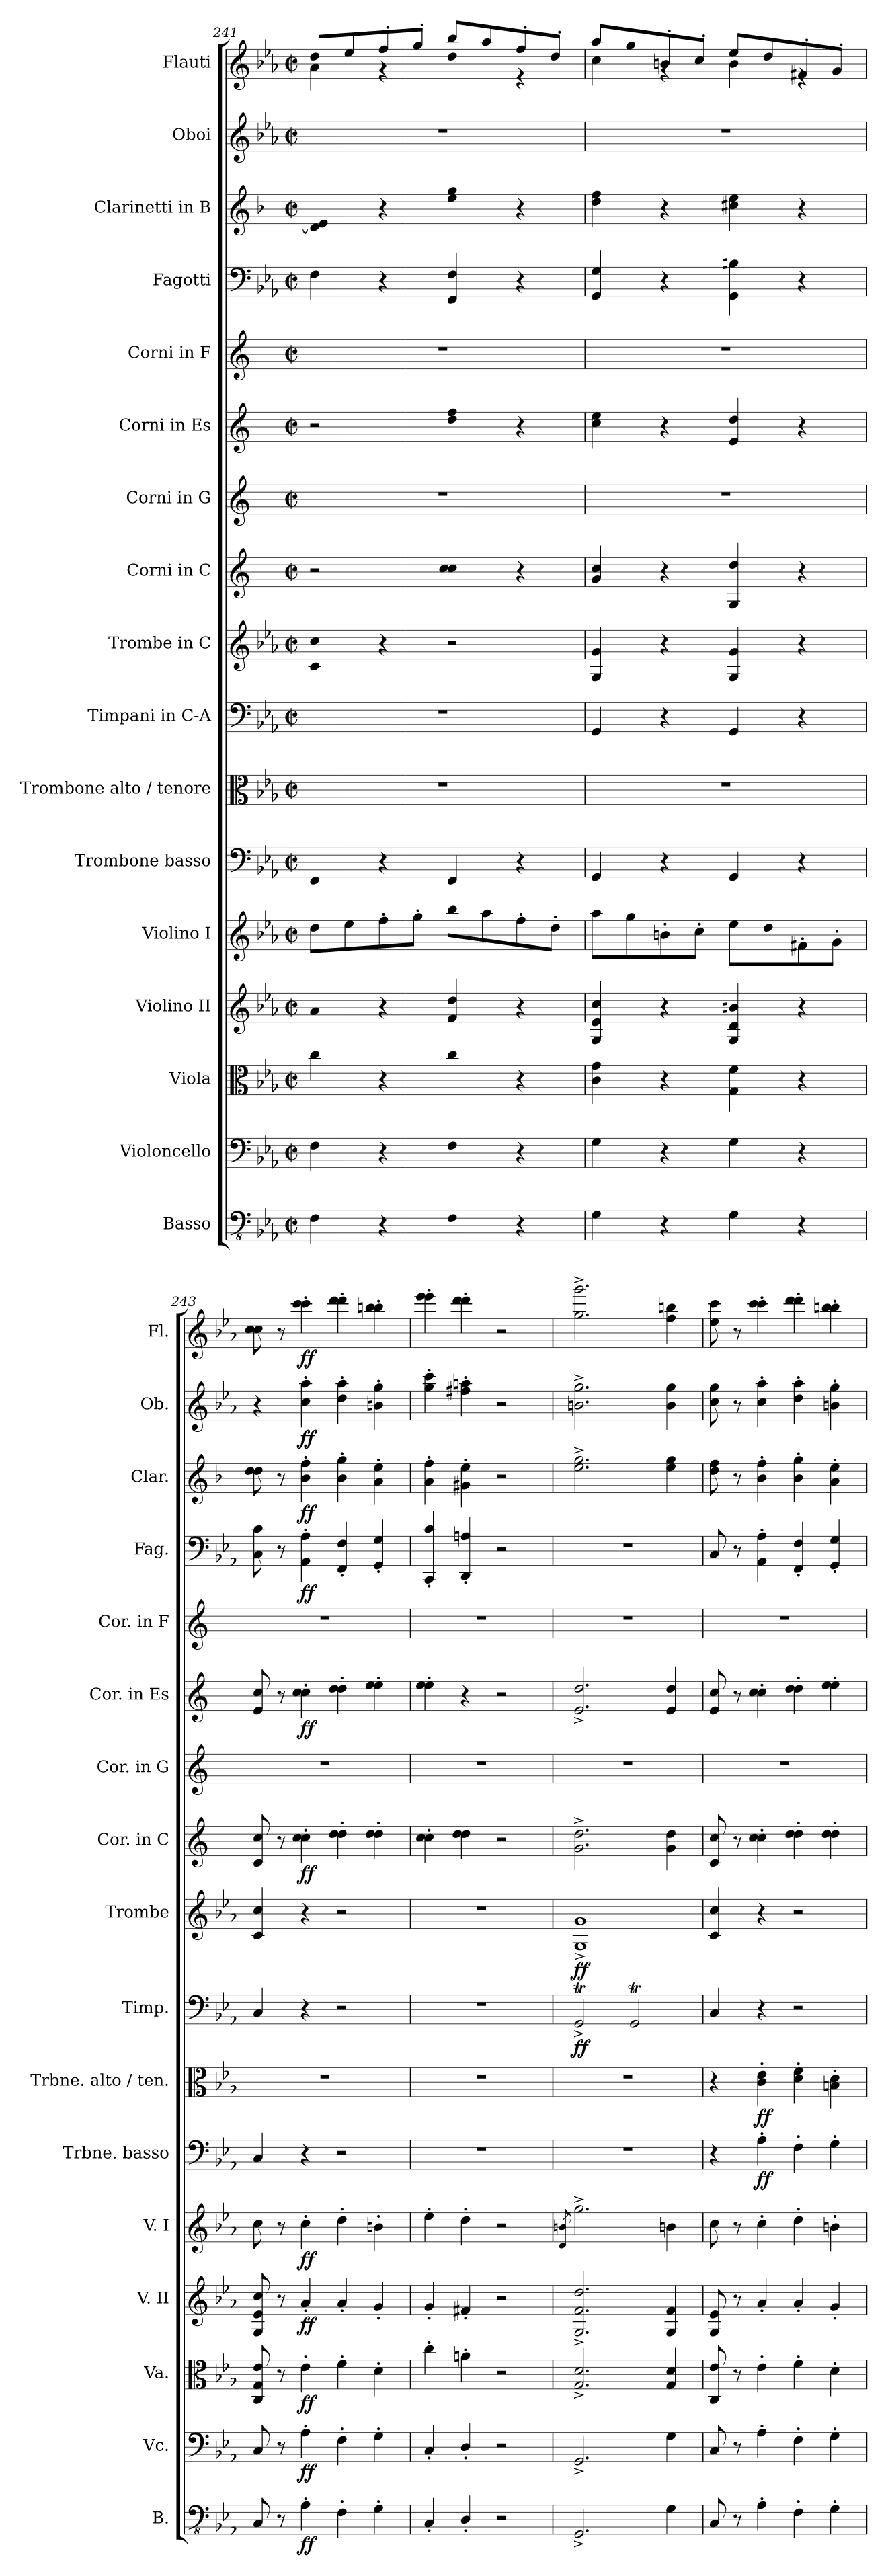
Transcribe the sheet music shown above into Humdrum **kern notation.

**kern	**dynam	**kern	**dynam	**kern	**dynam	**kern	**dynam	**kern	**dynam	**kern	**dynam	**kern	**dynam	**kern	**dynam	**kern	**dynam	**kern	**dynam	**kern	**kern	**dynam	**kern	**kern	**dynam	**kern	**dynam	**kern	**dynam	**kern	**dynam
*part17	*part17	*part16	*part16	*part15	*part15	*part14	*part14	*part13	*part13	*part12	*part12	*part11	*part11	*part10	*part10	*part9	*part9	*part8	*part8	*part7	*part6	*part6	*part5	*part4	*part4	*part3	*part3	*part2	*part2	*part1	*part1
*staff17	*staff17	*staff16	*staff16	*staff15	*staff15	*staff14	*staff14	*staff13	*staff13	*staff12	*staff12	*staff11	*staff11	*staff10	*staff10	*staff9	*staff9	*staff8	*staff8	*staff7	*staff6	*staff6	*staff5	*staff4	*staff4	*staff3	*staff3	*staff2	*staff2	*staff1	*staff1
*I"Basso	*	*I"Violoncello	*	*I"Viola	*	*I"Violino II	*	*I"Violino I	*	*I"Trombone basso	*	*I"Trombone alto / tenore	*	*I"Timpani in C-A	*	*I"Trombe in C	*	*I"Corni in C	*	*I"Corni in G	*I"Corni in Es	*	*I"Corni in F	*I"Fagotti	*	*I"Clarinetti in B	*	*I"Oboi	*	*I"Flauti	*
*I'B.	*	*I'Vc.	*	*I'Va.	*	*I'V. II	*	*I'V. I	*	*I'Trbne. basso	*	*I'Trbne. alto / ten.	*	*I'Timp.	*	*I'Trombe	*	*I'Cor. in C	*	*I'Cor. in G	*I'Cor. in Es	*	*I'Cor. in F	*I'Fag.	*	*I'Clar.	*	*I'Ob.	*	*I'Fl.	*
*clefFv4	*	*clefF4	*	*clefC3	*	*clefG2	*	*clefG2	*	*clefF4	*	*clefC3	*	*clefF4	*	*clefG2	*	*clefG2	*	*clefG2	*clefG2	*	*clefG2	*clefF4	*	*clefG2	*	*clefG2	*	*clefG2	*
*	*	*	*	*	*	*	*	*	*	*	*	*	*	*	*	*	*	*ITrd7c12	*	*ITrd3c5	*ITrd5c9	*	*ITrd4c7	*	*	*ITrd1c2	*	*	*	*	*
*k[b-e-a-]	*	*k[b-e-a-]	*	*k[b-e-a-]	*	*k[b-e-a-]	*	*k[b-e-a-]	*	*k[b-e-a-]	*	*k[b-e-a-]	*	*k[b-e-a-]	*	*k[b-e-a-]	*	*k[]	*	*k[f#]	*k[b-e-a-]	*	*k[b-]	*k[b-e-a-]	*	*k[b-e-a-]	*	*k[b-e-a-]	*	*k[b-e-a-]	*
*M2/2	*	*M2/2	*	*M2/2	*	*M2/2	*	*M2/2	*	*M2/2	*	*M2/2	*	*M2/2	*	*M2/2	*	*M2/2	*	*M2/2	*M2/2	*	*M2/2	*M2/2	*	*M2/2	*	*M2/2	*	*M2/2	*
*met(c|)	*	*met(c|)	*	*met(c|)	*	*met(c|)	*	*met(c|)	*	*met(c|)	*	*met(c|)	*	*met(c|)	*	*met(c|)	*	*met(c|)	*	*met(c|)	*met(c|)	*	*met(c|)	*met(c|)	*	*met(c|)	*	*met(c|)	*	*met(c|)	*
=241	=241	=241	=241	=241	=241	=241	=241	=241	=241	=241	=241	=241	=241	=241	=241	=241	=241	=241	=241	=241	=241	=241	=241	=241	=241	=241	=241	=241	=241	=241	=241
*	*	*	*	*	*	*	*	*	*	*	*	*	*	*	*	*	*	*	*	*	*	*	*	*	*	*	*	*	*	*^	*
4FF\	.	4F\	.	4cc\	.	4a-/	.	8dd\L	.	4FF/	.	1r	.	1r	.	4c/ 4cc/	.	2r	.	1r	2r	.	1r	4F\	.	4c/] 4d/	.	1r	.	8dd/L	4a-\	.
.	.	.	.	.	.	.	.	8ee-\	.	.	.	.	.	.	.	.	.	.	.	.	.	.	.	.	.	.	.	.	.	8ee-/	.	.
4r	.	4r	.	4r	.	4r	.	8ff'\	.	4r	.	.	.	.	.	4r	.	.	.	.	.	.	.	4r	.	4r	.	.	.	8ff'/	4r	.
.	.	.	.	.	.	.	.	8gg'\J	.	.	.	.	.	.	.	.	.	.	.	.	.	.	.	.	.	.	.	.	.	8gg'/J	.	.
4FF\	.	4F\	.	4cc\	.	4f/ 4dd/	.	8bb-\L	.	4FF/	.	.	.	.	.	2r	.	4c\ 4c\	.	.	4f\ 4a-\	.	.	4FF/ 4F/	.	4dd\ 4ff\	.	.	.	8bb-/L	4dd\	.
.	.	.	.	.	.	.	.	8aa-\	.	.	.	.	.	.	.	.	.	.	.	.	.	.	.	.	.	.	.	.	.	8aa-/	.	.
4r	.	4r	.	4r	.	4r	.	8ff'\	.	4r	.	.	.	.	.	.	.	4r	.	.	4r	.	.	4r	.	4r	.	.	.	8ff'/	4r	.
.	.	.	.	.	.	.	.	8dd'\J	.	.	.	.	.	.	.	.	.	.	.	.	.	.	.	.	.	.	.	.	.	8dd'/J	.	.
!!LO:PB:g=z	!!
=242	=242	=242	=242	=242	=242	=242	=242	=242	=242	=242	=242	=242	=242	=242	=242	=242	=242	=242	=242	=242	=242	=242	=242	=242	=242	=242	=242	=242	=242	=242	=242	=242
4GG\	.	4G\	.	4c\ 4g\	.	4G/ 4e-/ 4cc/	.	8aa-\L	.	4GG/	.	1r	.	4GG/	.	4G/ 4g/	.	4G/ 4c/	.	1r	4e-\ 4g\	.	1r	4GG/ 4G/	.	4cc\ 4ee-\	.	1r	.	8aa-/L	4cc\	.
.	.	.	.	.	.	.	.	8gg\	.	.	.	.	.	.	.	.	.	.	.	.	.	.	.	.	.	.	.	.	.	8gg/	.	.
4r	.	4r	.	4r	.	4r	.	8bn'\	.	4r	.	.	.	4r	.	4r	.	4r	.	.	4r	.	.	4r	.	4r	.	.	.	8bn'/	4rg	.
.	.	.	.	.	.	.	.	8cc'\J	.	.	.	.	.	.	.	.	.	.	.	.	.	.	.	.	.	.	.	.	.	8cc'/J	.	.
4GG\	.	4G\	.	4G\ 4f\	.	4G/ 4d/ 4bn/	.	8ee-\L	.	4GG/	.	.	.	4GG/	.	4G/ 4g/	.	4GG/ 4d/	.	.	4G/ 4f/	.	.	4GG\ 4Bn\	.	4bn\ 4dd\	.	.	.	8ee-/L	4b\	.
.	.	.	.	.	.	.	.	8dd\	.	.	.	.	.	.	.	.	.	.	.	.	.	.	.	.	.	.	.	.	.	8dd/	.	.
4r	.	4r	.	4r	.	4r	.	8f#X'\	.	4r	.	.	.	4r	.	4r	.	4r	.	.	4r	.	.	4r	.	4r	.	.	.	8f#X'/	4re	.
.	.	.	.	.	.	.	.	8g'\J	.	.	.	.	.	.	.	.	.	.	.	.	.	.	.	.	.	.	.	.	.	8g'/J	.	.
*	*	*	*	*	*	*	*	*	*	*	*	*	*	*	*	*	*	*	*	*	*	*	*	*	*	*	*	*	*	*v	*v	*
=243	=243	=243	=243	=243	=243	=243	=243	=243	=243	=243	=243	=243	=243	=243	=243	=243	=243	=243	=243	=243	=243	=243	=243	=243	=243	=243	=243	=243	=243	=243	=243
8CC/	.	8C/	.	8C/ 8G/ 8e-/	.	8G/ 8e-/ 8cc/	.	8cc\	.	4C/	.	1r	.	4C/	.	4c/ 4cc/	.	8C/ 8c/	.	1r	8G/ 8e-/	.	1r	8C\ 8c\	.	8cc\ 8cc\	.	4r	.	8cc\ 8cc\	.
8r	.	8r	.	8r	.	8r	.	8r	.	.	.	.	.	.	.	.	.	8r	.	.	8r	.	.	8r	.	8r	.	.	.	8r	.
!	!LO:DY:b	!	!LO:DY:b	!	!LO:DY:b	!	!LO:DY:b	!	!LO:DY:b	!	!	!	!	!	!	!	!	!	!LO:DY:b	!	!	!LO:DY:b	!	!	!LO:DY:b	!	!LO:DY:b	!	!LO:DY:b	!	!LO:DY:b
4AA-'\	ff	4A-'\	ff	4e-'\	ff	4a-'/	ff	4cc'\	ff	4r	.	.	.	4r	.	4r	.	4c\' 4c\'	ff	.	4e-\' 4e-\'	ff	.	4AA-\' 4A-\'	ff	4a-\' 4ee-\'	ff	4cc\' 4aa-\'	ff	4ccc\' 4ccc\'	ff
4FF'\	.	4F'\	.	4f'\	.	4a-'/	.	4dd'\	.	2r	.	.	.	2r	.	2r	.	4d\' 4d\'	.	.	4f\' 4f\'	.	.	4FF/' 4F/'	.	4a-\' 4ff\'	.	4dd\' 4aa-\'	.	4ddd\' 4ddd\'	.
4GG'\	.	4G'\	.	4d'\	.	4g'/	.	4bn'\	.	.	.	.	.	.	.	.	.	4d\' 4d\'	.	.	4g\' 4g\'	.	.	4GG/' 4G/'	.	4g\' 4dd\'	.	4bn\' 4gg\'	.	4bbn\' 4bb\'	.
=244	=244	=244	=244	=244	=244	=244	=244	=244	=244	=244	=244	=244	=244	=244	=244	=244	=244	=244	=244	=244	=244	=244	=244	=244	=244	=244	=244	=244	=244	=244	=244
4CC'/	.	4C'/	.	4cc'\	.	4g'/	.	4ee-'\	.	1r	.	1r	.	1r	.	1r	.	4c\' 4c\'	.	1r	4g\' 4g\'	.	1r	4CC/' 4c/'	.	4g\' 4ee-\'	.	4gg\' 4ccc\'	.	4eee-\' 4eee-\'	.
4DD'/	.	4D'/	.	4an'\	.	4f#X'/	.	4dd'\	.	.	.	.	.	.	.	.	.	4d\ 4d\	.	.	4r	.	.	4DD/' 4An/'	.	4f#X\' 4dd\'	.	4ff#X\' 4aan\'	.	4ddd\' 4ddd\'	.
2r	.	2r	.	2r	.	2r	.	2r	.	.	.	.	.	.	.	.	.	2r	.	.	2r	.	.	2r	.	2r	.	2r	.	2r	.
=245	=245	=245	=245	=245	=245	=245	=245	=245	=245	=245	=245	=245	=245	=245	=245	=245	=245	=245	=245	=245	=245	=245	=245	=245	=245	=245	=245	=245	=245	=245	=245
.	.	.	.	.	.	.	.	8qd/ 8qbn/	.	.	.	.	.	.	.	.	.	.	.	.	.	.	.	.	.	.	.	.	.	.	.
!	!	!	!	!	!	!	!	!	!	!	!	!	!	!	!LO:DY:b	!	!LO:DY:b	!	!	!	!	!	!	!	!	!	!	!	!	!	!
2.GGG^/	.	2.GG^/	.	2.G/^ 2.d/^	.	2.G/^ 2.f/^ 2.dd/^	.	2.gg^\	.	1r	.	1r	.	2GGt^/	ff	1G^ 1g^	ff	2.G\^ 2.d\^	.	1r	2.G/^ 2.f/^	.	1r	1r	.	2.dd\^ 2.ff\^	.	2.bn\^ 2.gg\^	.	2.gg\^ 2.ggg\^	.
.	.	.	.	.	.	.	.	.	.	.	.	.	.	2GGt/	.	.	.	.	.	.	.	.	.	.	.	.	.	.	.	.	.
4GG\	.	4G\	.	4G/ 4d/	.	4G/ 4f/	.	4bn\	.	.	.	.	.	.	.	.	.	4G\ 4d\	.	.	4G/ 4f/	.	.	.	.	4dd\ 4ff\	.	4b\ 4gg\	.	4ff\ 4bbn\	.
=246	=246	=246	=246	=246	=246	=246	=246	=246	=246	=246	=246	=246	=246	=246	=246	=246	=246	=246	=246	=246	=246	=246	=246	=246	=246	=246	=246	=246	=246	=246	=246
8CC/	.	8C/	.	8C/ 8e-/	.	8G/ 8e-/	.	8cc\	.	4r	.	4r	.	4C/	.	4c/ 4cc/	.	8C/ 8c/	.	1r	8G/ 8e-/	.	1r	8C/	.	8cc\ 8ee-\	.	8cc\ 8gg\	.	8ee-\ 8ccc\	.
8r	.	8r	.	8r	.	8r	.	8r	.	.	.	.	.	.	.	.	.	8r	.	.	8r	.	.	8r	.	8r	.	8r	.	8r	.
!	!	!	!	!	!	!	!	!	!	!	!LO:DY:b	!	!LO:DY:b	!	!	!	!	!	!	!	!	!	!	!	!	!	!	!	!	!	!
4AA-'\	.	4A-'\	.	4e-'\	.	4a-'/	.	4cc'\	.	4A-'\	ff	4c\' 4e-\'	ff	4r	.	4r	.	4c\' 4c\'	.	.	4e-\' 4e-\'	.	.	4AA-\' 4A-\'	.	4a-\' 4ee-\'	.	4cc\' 4aa-\'	.	4ccc\' 4ccc\'	.
4FF'\	.	4F'\	.	4f'\	.	4a-'/	.	4dd'\	.	4F'\	.	4d\' 4f\'	.	2r	.	2r	.	4d\' 4d\'	.	.	4f\' 4f\'	.	.	4FF/' 4F/'	.	4a-\' 4ff\'	.	4dd\' 4aa-\'	.	4ddd\' 4ddd\'	.
4GG'\	.	4G'\	.	4d'\	.	4g'/	.	4bn'\	.	4G'\	.	4Bn\' 4d\'	.	.	.	.	.	4d\' 4d\'	.	.	4g\' 4g\'	.	.	4GG/' 4G/'	.	4g\' 4dd\'	.	4bn\' 4gg\'	.	4bbn\' 4bb\'	.
=	=	=	=	=	=	=	=	=	=	=	=	=	=	=	=	=	=	=	=	=	=	=	=	=	=	=	=	=	=	=	=
*-	*-	*-	*-	*-	*-	*-	*-	*-	*-	*-	*-	*-	*-	*-	*-	*-	*-	*-	*-	*-	*-	*-	*-	*-	*-	*-	*-	*-	*-	*-	*-
